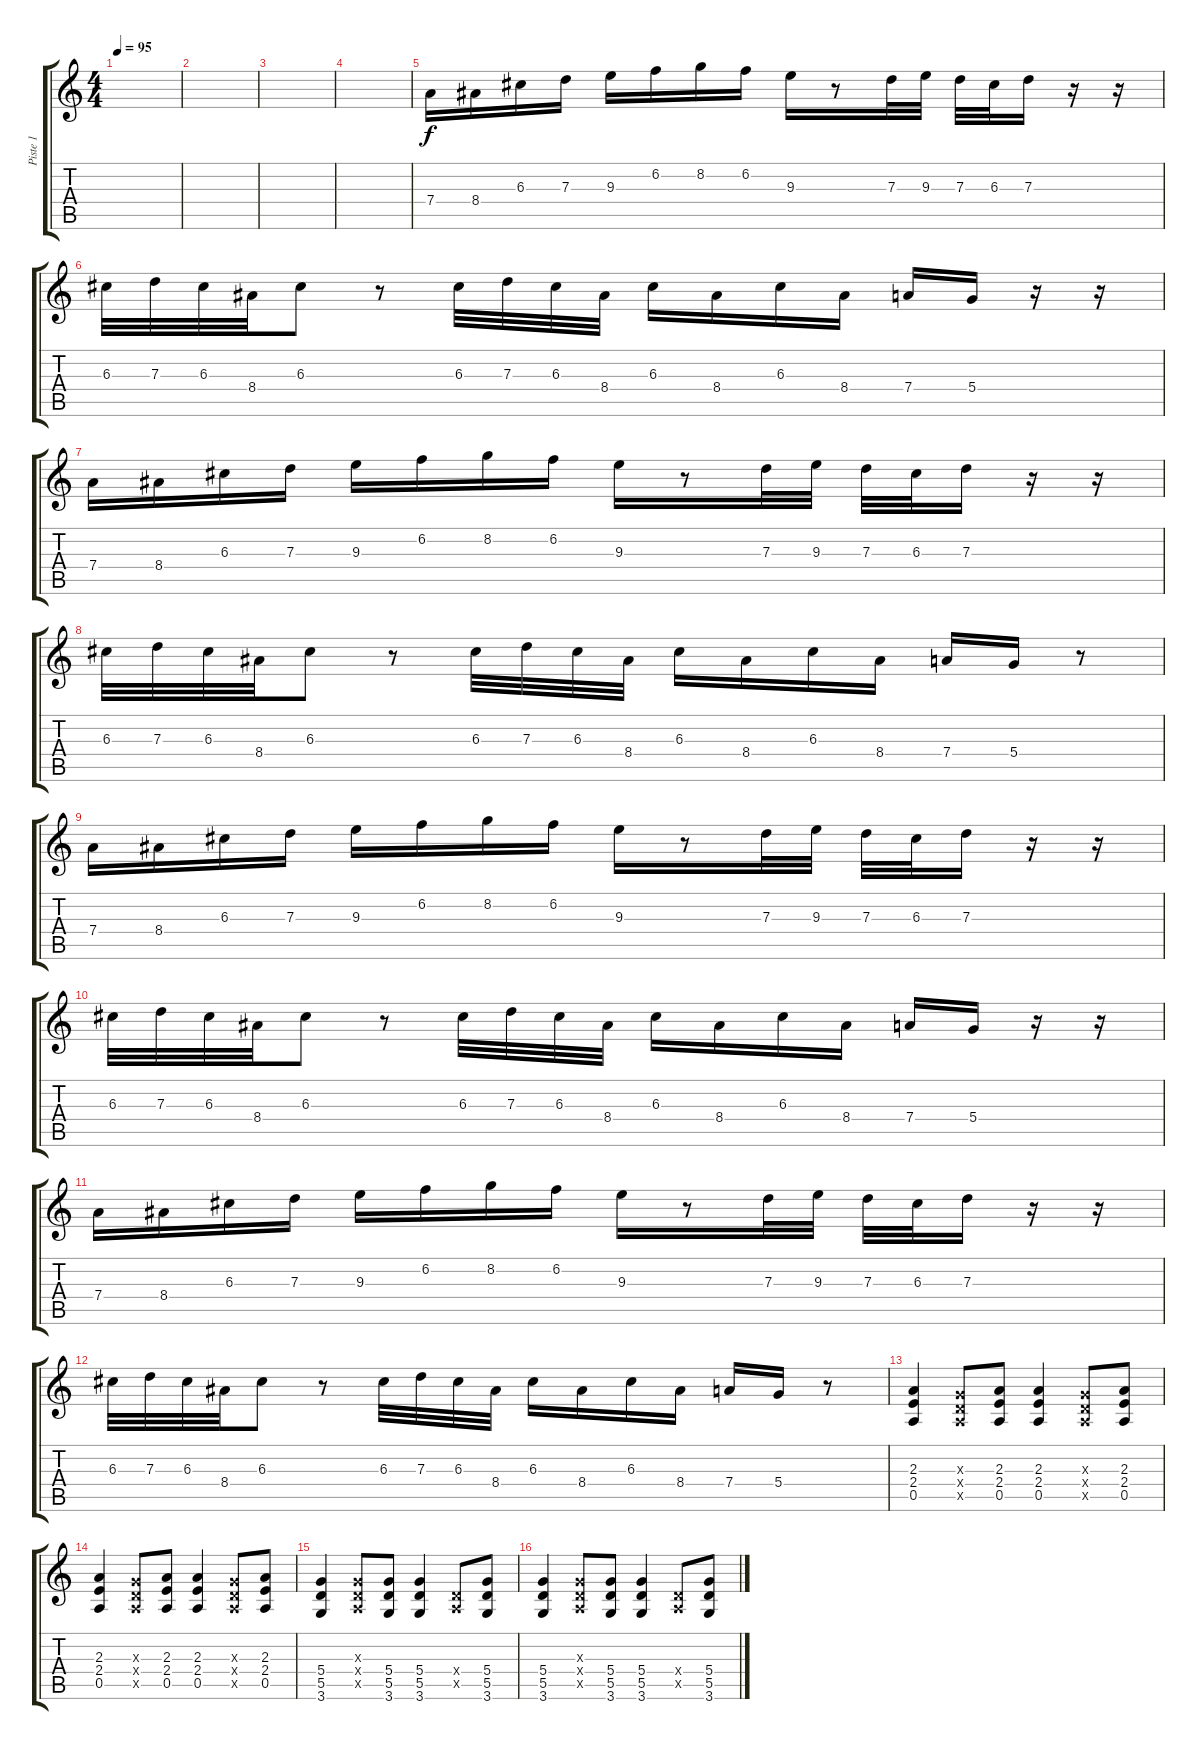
\track ("Piste 1" "Piste 1") {instrument distortionguitar}
\staff {score tabs}
\tuning (E4 B3 G3 D3 A2 E2) {hide}
\ts (4 4)
\tempo 95
\clef g2
\ks c
|
|
|
|
7.4.16 8.4.16 6.3.16 7.3.16 9.3.16 6.2.16 8.2.16 6.2.16 9.3.16 r.8 7.3.32 9.3.32 7.3.32 6.3.32 7.3.16 r.16 r.16 |
6.3.32 7.3.32 6.3.32 8.4.32 6.3.8 r.8 6.3.32 7.3.32 6.3.32 8.4.32 6.3.16 8.4.16 6.3.16 8.4.16 7.4.16 5.4.16 r.16 r.16 |
7.4.16 8.4.16 6.3.16 7.3.16 9.3.16 6.2.16 8.2.16 6.2.16 9.3.16 r.8 7.3.32 9.3.32 7.3.32 6.3.32 7.3.16 r.16 r.16 |
6.3.32 7.3.32 6.3.32 8.4.32 6.3.8 r.8 6.3.32 7.3.32 6.3.32 8.4.32 6.3.16 8.4.16 6.3.16 8.4.16 7.4.16 5.4.16 r.8 |
7.4.16 8.4.16 6.3.16 7.3.16 9.3.16 6.2.16 8.2.16 6.2.16 9.3.16 r.8 7.3.32 9.3.32 7.3.32 6.3.32 7.3.16 r.16 r.16 |
6.3.32 7.3.32 6.3.32 8.4.32 6.3.8 r.8 6.3.32 7.3.32 6.3.32 8.4.32 6.3.16 8.4.16 6.3.16 8.4.16 7.4.16 5.4.16 r.16 r.16 |
7.4.16 8.4.16 6.3.16 7.3.16 9.3.16 6.2.16 8.2.16 6.2.16 9.3.16 r.8 7.3.32 9.3.32 7.3.32 6.3.32 7.3.16 r.16 r.16 |
6.3.32 7.3.32 6.3.32 8.4.32 6.3.8 r.8 6.3.32 7.3.32 6.3.32 8.4.32 6.3.16 8.4.16 6.3.16 8.4.16 7.4.16 5.4.16 r.8 |
(2.3 2.4 0.5).4 (0.3{x} 0.4{x} 0.5{x}).8 (2.3 2.4 0.5).8 (2.3 2.4 0.5).4 (0.3{x} 0.4{x} 0.5{x}).8 (2.3 2.4 0.5).8 |
(2.3 2.4 0.5).4 (0.3{x} 0.4{x} 0.5{x}).8 (2.3 2.4 0.5).8 (2.3 2.4 0.5).4 (0.3{x} 0.4{x} 0.5{x}).8 (2.3 2.4 0.5).8 |
(5.4 5.5 3.6).4 (0.3{x} 0.4{x} 0.5{x}).8 (5.4 5.5 3.6).8 (5.4 5.5 3.6).4 (0.4{x} 0.5{x}).8 (5.4 5.5 3.6).8 |
(5.4 5.5 3.6).4 (0.3{x} 0.4{x} 0.5{x}).8 (5.4 5.5 3.6).8 (5.4 5.5 3.6).4 (0.4{x} 0.5{x}).8 (5.4 5.5 3.6).8
